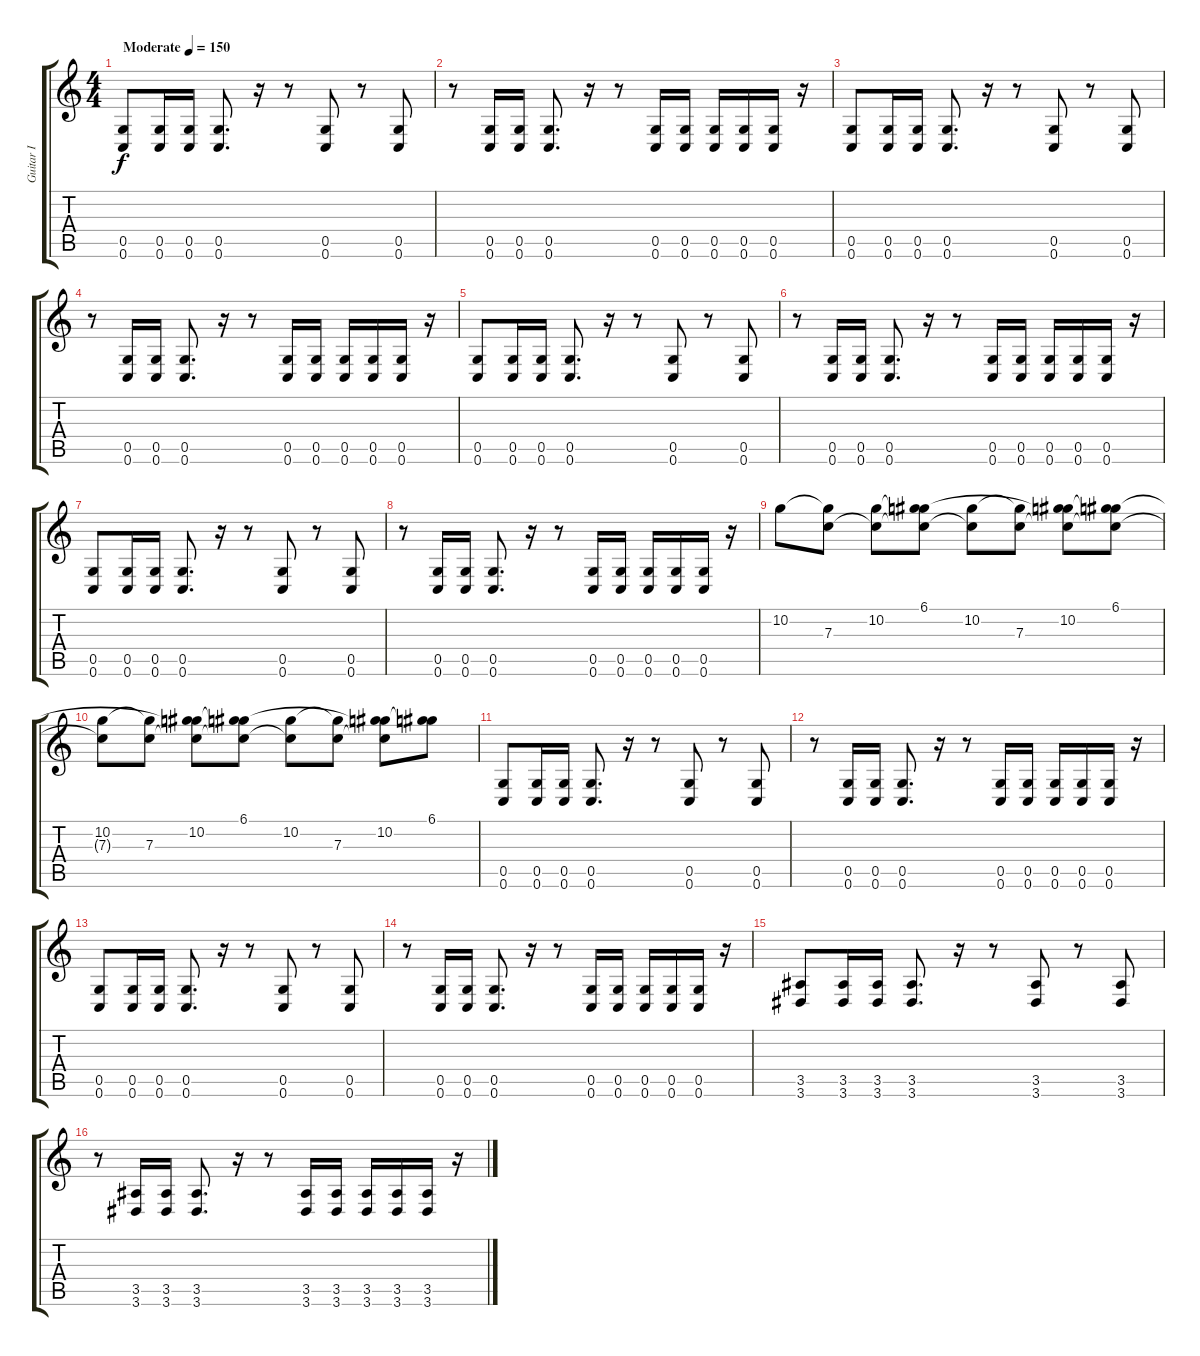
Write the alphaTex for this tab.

\track ("Guitar I" "Guitar I") {instrument overdrivenguitar}
\staff {score tabs}
\tuning (D4 A3 F3 C3 G2 C2) {hide}
\ts (4 4)
\tempo (150 "Moderate")
\clef g2
\ks c
(0.5 0.6).8{dy f instrument overdrivenguitar} (0.5 0.6).16 (0.5 0.6).16 (0.5 0.6).8{d} r.16 r.8 (0.5 0.6).8 r.8 (0.5 0.6).8 |
r.8 (0.5 0.6).16 (0.5 0.6).16 (0.5 0.6).8{d} r.16 r.8 (0.5 0.6).16 (0.5 0.6).16 (0.5 0.6).16 (0.5 0.6).16 (0.5 0.6).16 r.16 |
(0.5 0.6).8 (0.5 0.6).16 (0.5 0.6).16 (0.5 0.6).8{d} r.16 r.8 (0.5 0.6).8 r.8 (0.5 0.6).8 |
r.8 (0.5 0.6).16 (0.5 0.6).16 (0.5 0.6).8{d} r.16 r.8 (0.5 0.6).16 (0.5 0.6).16 (0.5 0.6).16 (0.5 0.6).16 (0.5 0.6).16 r.16 |
(0.5 0.6).8 (0.5 0.6).16 (0.5 0.6).16 (0.5 0.6).8{d} r.16 r.8 (0.5 0.6).8 r.8 (0.5 0.6).8 |
r.8 (0.5 0.6).16 (0.5 0.6).16 (0.5 0.6).8{d} r.16 r.8 (0.5 0.6).16 (0.5 0.6).16 (0.5 0.6).16 (0.5 0.6).16 (0.5 0.6).16 r.16 |
(0.5 0.6).8 (0.5 0.6).16 (0.5 0.6).16 (0.5 0.6).8{d} r.16 r.8 (0.5 0.6).8 r.8 (0.5 0.6).8 |
r.8 (0.5 0.6).16 (0.5 0.6).16 (0.5 0.6).8{d} r.16 r.8 (0.5 0.6).16 (0.5 0.6).16 (0.5 0.6).16 (0.5 0.6).16 (0.5 0.6).16 r.16 |
10.2.8 (10.2{t} 7.3).8 (10.2 7.3{t}).8 (6.1 10.2{t} 7.3{t}).8 (10.2 7.3{t}).8 (10.2{t} 7.3).8 (6.1{t} 10.2 7.3{t}).8 (6.1 10.2{t} 7.3{t}).8 |
(10.2 7.3{t}).8 (10.2{t} 7.3).8 (6.1{t} 10.2 7.3{t}).8 (6.1 10.2{t} 7.3{t}).8 (10.2 7.3{t}).8 (10.2{t} 7.3).8 (6.1{t} 10.2 7.3{t}).8 (6.1 10.2{t}).8 |
(0.5 0.6).8 (0.5 0.6).16 (0.5 0.6).16 (0.5 0.6).8{d} r.16 r.8 (0.5 0.6).8 r.8 (0.5 0.6).8 |
r.8 (0.5 0.6).16 (0.5 0.6).16 (0.5 0.6).8{d} r.16 r.8 (0.5 0.6).16 (0.5 0.6).16 (0.5 0.6).16 (0.5 0.6).16 (0.5 0.6).16 r.16 |
(0.5 0.6).8 (0.5 0.6).16 (0.5 0.6).16 (0.5 0.6).8{d} r.16 r.8 (0.5 0.6).8 r.8 (0.5 0.6).8 |
r.8 (0.5 0.6).16 (0.5 0.6).16 (0.5 0.6).8{d} r.16 r.8 (0.5 0.6).16 (0.5 0.6).16 (0.5 0.6).16 (0.5 0.6).16 (0.5 0.6).16 r.16 |
(3.5 3.6).8 (3.5 3.6).16 (3.5 3.6).16 (3.5 3.6).8{d} r.16 r.8 (3.5 3.6).8 r.8 (3.5 3.6).8 |
r.8 (3.5 3.6).16 (3.5 3.6).16 (3.5 3.6).8{d} r.16 r.8 (3.5 3.6).16 (3.5 3.6).16 (3.5 3.6).16 (3.5 3.6).16 (3.5 3.6).16 r.16
